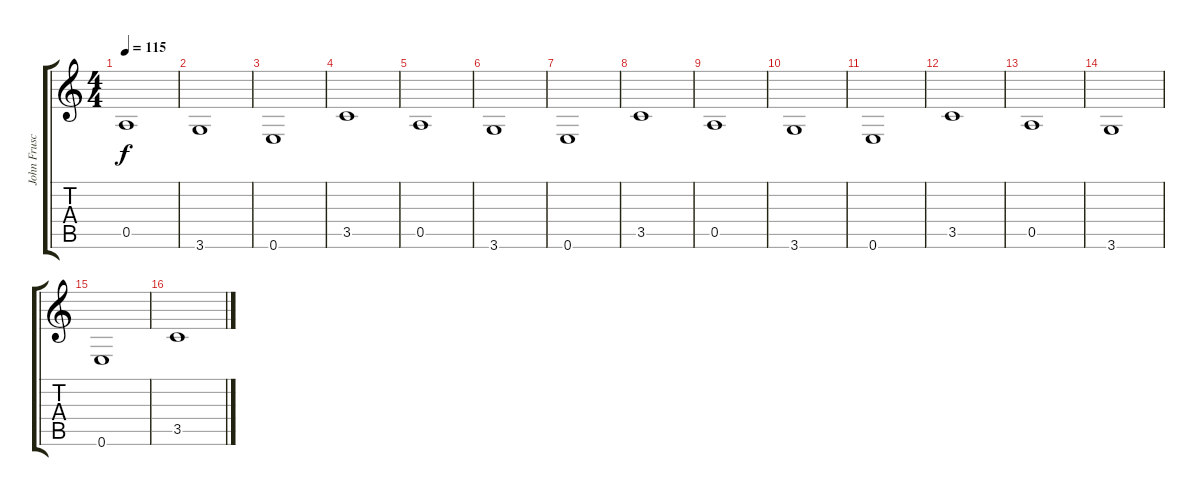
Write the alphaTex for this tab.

\track ("John Frusciante II" "John Frusc") {instrument electricguitarjazz}
\staff {score tabs}
\tuning (E4 B3 G3 D3 A2 E2) {hide}
\ts (4 4)
\tempo 115
\clef g2
\ks c
0.5.1{dy f} |
3.6.1 |
0.6.1 |
3.5.1 |
0.5.1 |
3.6.1 |
0.6.1 |
3.5.1 |
0.5.1 |
3.6.1 |
0.6.1 |
3.5.1 |
0.5.1 |
3.6.1 |
0.6.1 |
3.5.1
